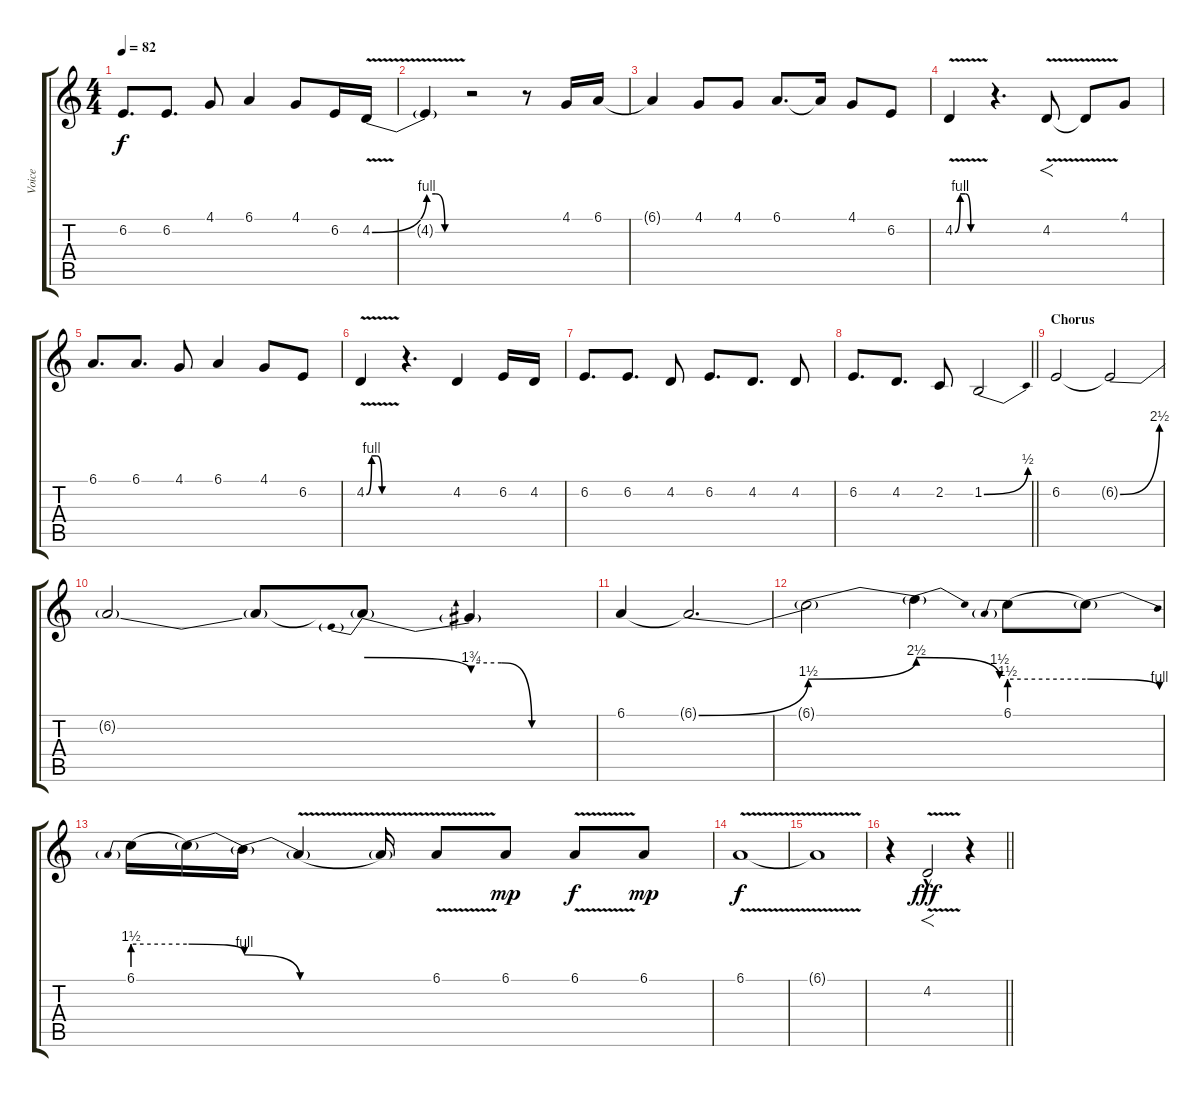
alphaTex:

\track ("Voice" "Voice") {instrument lead1square}
\staff {score tabs}
\tuning (Eb4 Bb3 Gb3 Db3 Ab2 Eb2) {hide}
\ts (4 4)
\tempo 82
\clef g2
\ks c
6.2.8{d dy f} 6.2.8{d} 4.1.8 6.1.4 4.1.8 6.2.16 4.2{be (bend 0 0 60 4) v}.16 |
4.2{be (custom 0 4 15 4 30 0 60 0) t}.4 r.2 r.8 4.1.16 6.1.16 |
6.1{t}.4 4.1.8 4.1.8 6.1.8{d} 6.1{t}.16 4.1.8 6.2.8 |
4.2{be (custom 0 0 10 4 20 4 30 0 60 0) v}.4 r.4{d} 4.2{v}.8{f} 4.2{t}.8 4.1.8 |
6.1.8{d} 6.1.8{d} 4.1.8 6.1.4 4.1.8 6.2.8 |
4.2{be (custom 0 0 10 4 20 4 30 0 60 0) v}.4 r.4{d} 4.2.4 6.2.16 4.2.16 |
6.2.8{d} 6.2.8{d} 4.2.8 6.2.8{d} 4.2.8{d} 4.2.8 |
\barLineRight lightlight
6.2.8{d} 4.2.8{d} 2.2.8 1.2{be (bend 0 0 60 2)}.2 |
\section ("" "Chorus")
6.2.2 6.2{be (bend 0 0 60 10) t}.2 |
6.2{t}.2 6.2{t}.8 6.2{be (prebendrelease 0 10 60 7) t}.8 6.2{be (custom 0 9 15 9 30 0 60 0) t}.4 |
6.1.4 6.1{be (bend 0 0 60 6) t}.2{d} |
6.1{be (bend 0 6 60 10) t}.2 6.1{be (release 0 10 60 6) t}.4 6.1{be (prebend 0 6 60 6)}.8 6.1{be (release 0 6 60 4) t}.8 |
6.1{be (prebend 0 6 60 6)}.16 6.1{be (release 0 6 60 4) t}.16 6.1{be (release 0 4 60 0) t}.16 6.1{be (hold 0 0 60 0) v t}.4 6.1{t}.16 6.1{v}.8 6.1.8{dy mp} 6.1{v}.8{dy f} 6.1.8{dy mp} |
6.1{v}.1{dy f} |
6.1{t}.1 |
\barLineRight lightlight
r.4 4.2{v hac}.2{f dy fff} r.4
